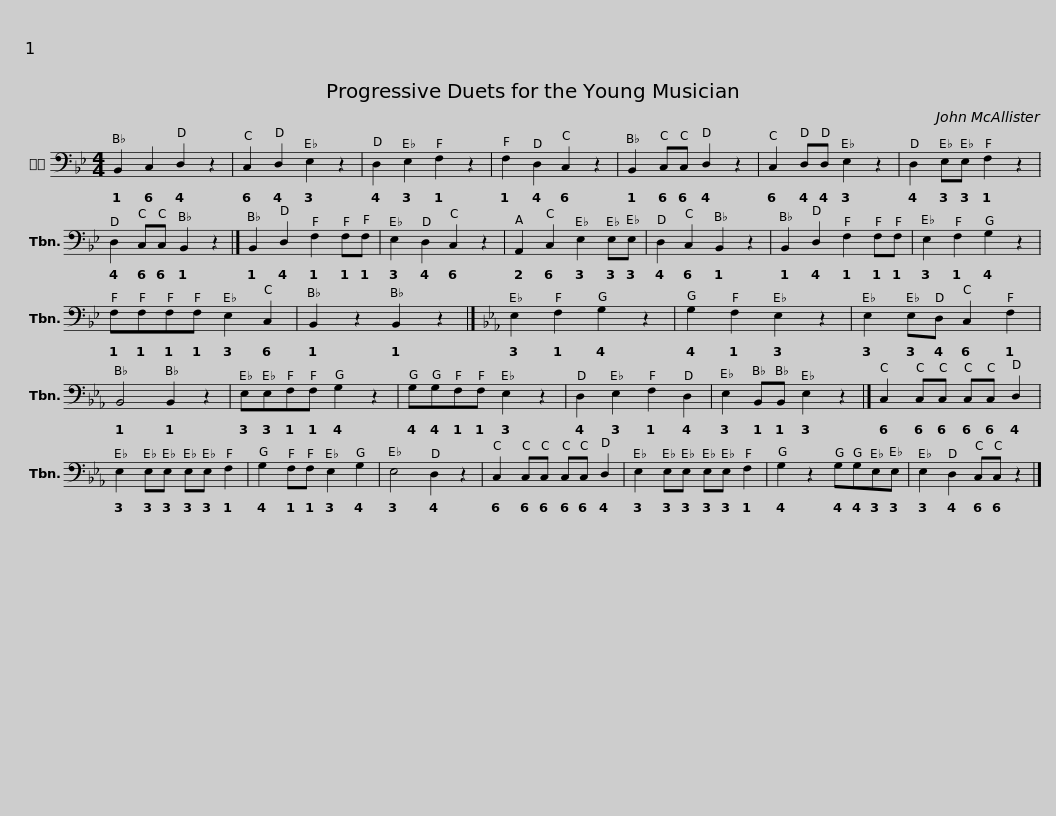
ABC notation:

X:1
L:1/8
M:4/4
I:linebreak $
K:Bb
V:1 bass
V:1
 B,,2 C,2 D,2 z2 | C,2 D,2 E,2 z2 | D,2 E,2 F,2 z2 | F,2 D,2 C,2 z2 |$ B,,2 C,C, D,2 z2 | %5
 C,2 D,D, E,2 z2 | D,2 E,E, F,2 z2 | D,2 C,C, B,,2 z2 |]$ B,,2 D,2 F,2 F,F, | E,2 D,2 C,2 z2 | %10
 A,,2 C,2 E,2 E,E, | D,2 C,2 B,,2 z2 |$ B,,2 D,2 F,2 F,F, | E,2 F,2 G,2 z2 | F,F,F,F, E,2 C,2 | %15
 B,,2 z2 B,,2 z2 |]$[K:Eb] E,2 F,2 G,2 z2 | G,2 F,2 E,2 z2 | E,2 E,D, C,2 F,2 | B,,4 B,,2 z2 |$ %20
 E,E,F,F, G,2 z2 | G,G,F,F, E,2 z2 | D,2 E,2 F,2 D,2 | E,2 B,,B,, E,2 z2 |]$ C,2 C,C, C,C, D,2 | %25
 E,2 E,E, E,E, F,2 | G,2 F,F, E,2 G,2 | E,4 D,2 z2 |$ C,2 C,C, C,C, D,2 | E,2 E,E, E,E, F,2 | %30
 G,2 z2 G,G,E,E, | E,2 D,2 C,C, z2 |] %32
